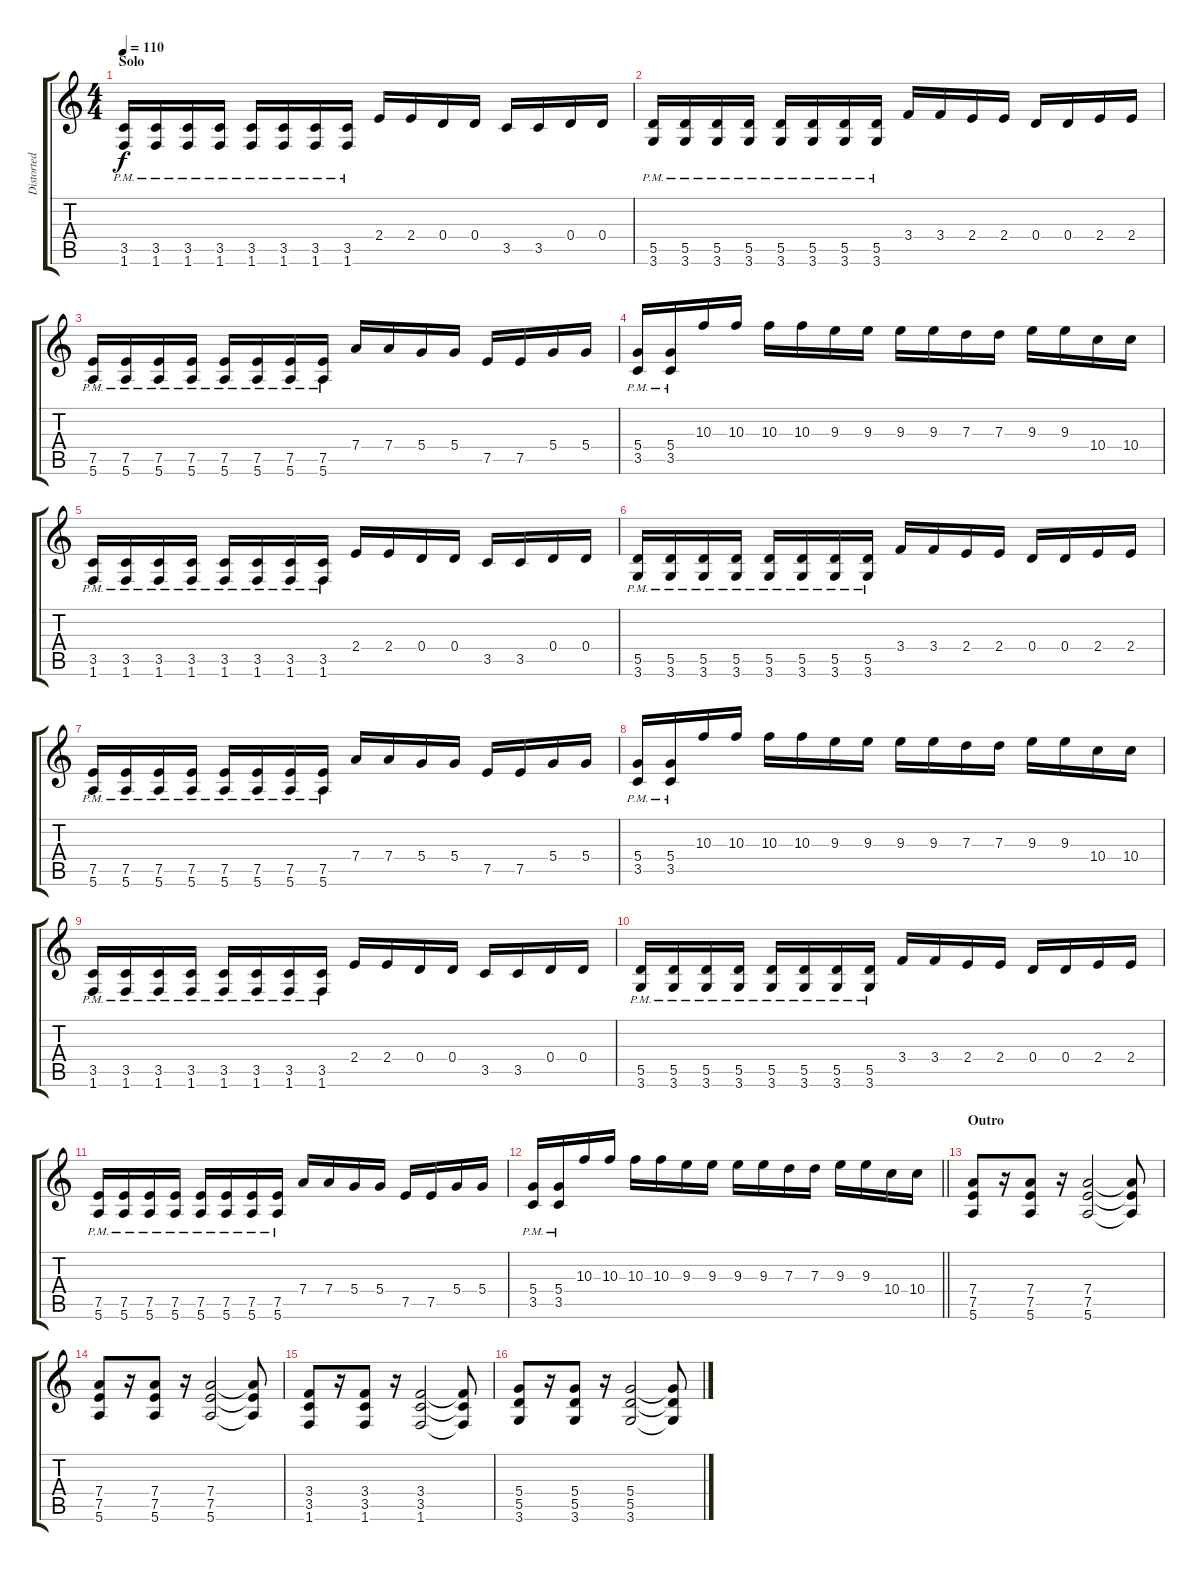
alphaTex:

\track ("Distorted Rhythm" "Distorted ") {instrument distortionguitar}
\staff {score tabs}
\tuning (E4 B3 G3 D3 A2 E2) {hide}
\ts (4 4)
\section ("" "Solo")
\tempo 110
\clef g2
\ks c
(3.5{pm} 1.6{pm}).16{dy f} (3.5{pm} 1.6{pm}).16 (3.5{pm} 1.6{pm}).16 (3.5{pm} 1.6{pm}).16 (3.5{pm} 1.6{pm}).16 (3.5{pm} 1.6{pm}).16 (3.5{pm} 1.6{pm}).16 (3.5{pm} 1.6{pm}).16 2.4.16 2.4.16 0.4.16 0.4.16 3.5.16 3.5.16 0.4.16 0.4.16 |
(5.5{pm} 3.6{pm}).16 (5.5{pm} 3.6{pm}).16 (5.5{pm} 3.6{pm}).16 (5.5{pm} 3.6{pm}).16 (5.5{pm} 3.6{pm}).16 (5.5{pm} 3.6{pm}).16 (5.5{pm} 3.6{pm}).16 (5.5{pm} 3.6{pm}).16 3.4.16 3.4.16 2.4.16 2.4.16 0.4.16 0.4.16 2.4.16 2.4.16 |
(7.5{pm} 5.6{pm}).16 (7.5{pm} 5.6{pm}).16 (7.5{pm} 5.6{pm}).16 (7.5{pm} 5.6{pm}).16 (7.5{pm} 5.6{pm}).16 (7.5{pm} 5.6{pm}).16 (7.5{pm} 5.6{pm}).16 (7.5{pm} 5.6{pm}).16 7.4.16 7.4.16 5.4.16 5.4.16 7.5.16 7.5.16 5.4.16 5.4.16 |
(5.4{pm} 3.5{pm}).16 (5.4{pm} 3.5{pm}).16 10.3.16 10.3.16 10.3.16 10.3.16 9.3.16 9.3.16 9.3.16 9.3.16 7.3.16 7.3.16 9.3.16 9.3.16 10.4.16 10.4.16 |
(3.5{pm} 1.6{pm}).16 (3.5{pm} 1.6{pm}).16 (3.5{pm} 1.6{pm}).16 (3.5{pm} 1.6{pm}).16 (3.5{pm} 1.6{pm}).16 (3.5{pm} 1.6{pm}).16 (3.5{pm} 1.6{pm}).16 (3.5{pm} 1.6{pm}).16 2.4.16 2.4.16 0.4.16 0.4.16 3.5.16 3.5.16 0.4.16 0.4.16 |
(5.5{pm} 3.6{pm}).16 (5.5{pm} 3.6{pm}).16 (5.5{pm} 3.6{pm}).16 (5.5{pm} 3.6{pm}).16 (5.5{pm} 3.6{pm}).16 (5.5{pm} 3.6{pm}).16 (5.5{pm} 3.6{pm}).16 (5.5{pm} 3.6{pm}).16 3.4.16 3.4.16 2.4.16 2.4.16 0.4.16 0.4.16 2.4.16 2.4.16 |
(7.5{pm} 5.6{pm}).16 (7.5{pm} 5.6{pm}).16 (7.5{pm} 5.6{pm}).16 (7.5{pm} 5.6{pm}).16 (7.5{pm} 5.6{pm}).16 (7.5{pm} 5.6{pm}).16 (7.5{pm} 5.6{pm}).16 (7.5{pm} 5.6{pm}).16 7.4.16 7.4.16 5.4.16 5.4.16 7.5.16 7.5.16 5.4.16 5.4.16 |
(5.4{pm} 3.5{pm}).16 (5.4{pm} 3.5{pm}).16 10.3.16 10.3.16 10.3.16 10.3.16 9.3.16 9.3.16 9.3.16 9.3.16 7.3.16 7.3.16 9.3.16 9.3.16 10.4.16 10.4.16 |
(3.5{pm} 1.6{pm}).16 (3.5{pm} 1.6{pm}).16 (3.5{pm} 1.6{pm}).16 (3.5{pm} 1.6{pm}).16 (3.5{pm} 1.6{pm}).16 (3.5{pm} 1.6{pm}).16 (3.5{pm} 1.6{pm}).16 (3.5{pm} 1.6{pm}).16 2.4.16 2.4.16 0.4.16 0.4.16 3.5.16 3.5.16 0.4.16 0.4.16 |
(5.5{pm} 3.6{pm}).16 (5.5{pm} 3.6{pm}).16 (5.5{pm} 3.6{pm}).16 (5.5{pm} 3.6{pm}).16 (5.5{pm} 3.6{pm}).16 (5.5{pm} 3.6{pm}).16 (5.5{pm} 3.6{pm}).16 (5.5{pm} 3.6{pm}).16 3.4.16 3.4.16 2.4.16 2.4.16 0.4.16 0.4.16 2.4.16 2.4.16 |
(7.5{pm} 5.6{pm}).16 (7.5{pm} 5.6{pm}).16 (7.5{pm} 5.6{pm}).16 (7.5{pm} 5.6{pm}).16 (7.5{pm} 5.6{pm}).16 (7.5{pm} 5.6{pm}).16 (7.5{pm} 5.6{pm}).16 (7.5{pm} 5.6{pm}).16 7.4.16 7.4.16 5.4.16 5.4.16 7.5.16 7.5.16 5.4.16 5.4.16 |
\barLineRight lightlight
(5.4{pm} 3.5{pm}).16 (5.4{pm} 3.5{pm}).16 10.3.16 10.3.16 10.3.16 10.3.16 9.3.16 9.3.16 9.3.16 9.3.16 7.3.16 7.3.16 9.3.16 9.3.16 10.4.16 10.4.16 |
\section ("" "Outro")
(7.4 7.5 5.6).8 r.16 (7.4 7.5 5.6).8 r.16 (7.4 7.5 5.6).2 (7.4{t} 7.5{t} 5.6{t}).8 |
(7.4 7.5 5.6).8 r.16 (7.4 7.5 5.6).8 r.16 (7.4 7.5 5.6).2 (7.4{t} 7.5{t} 5.6{t}).8 |
(3.4 3.5 1.6).8 r.16 (3.4 3.5 1.6).8 r.16 (3.4 3.5 1.6).2 (3.4{t} 3.5{t} 1.6{t}).8 |
(5.4 5.5 3.6).8 r.16 (5.4 5.5 3.6).8 r.16 (5.4 5.5 3.6).2 (5.4{t} 5.5{t} 3.6{t}).8
